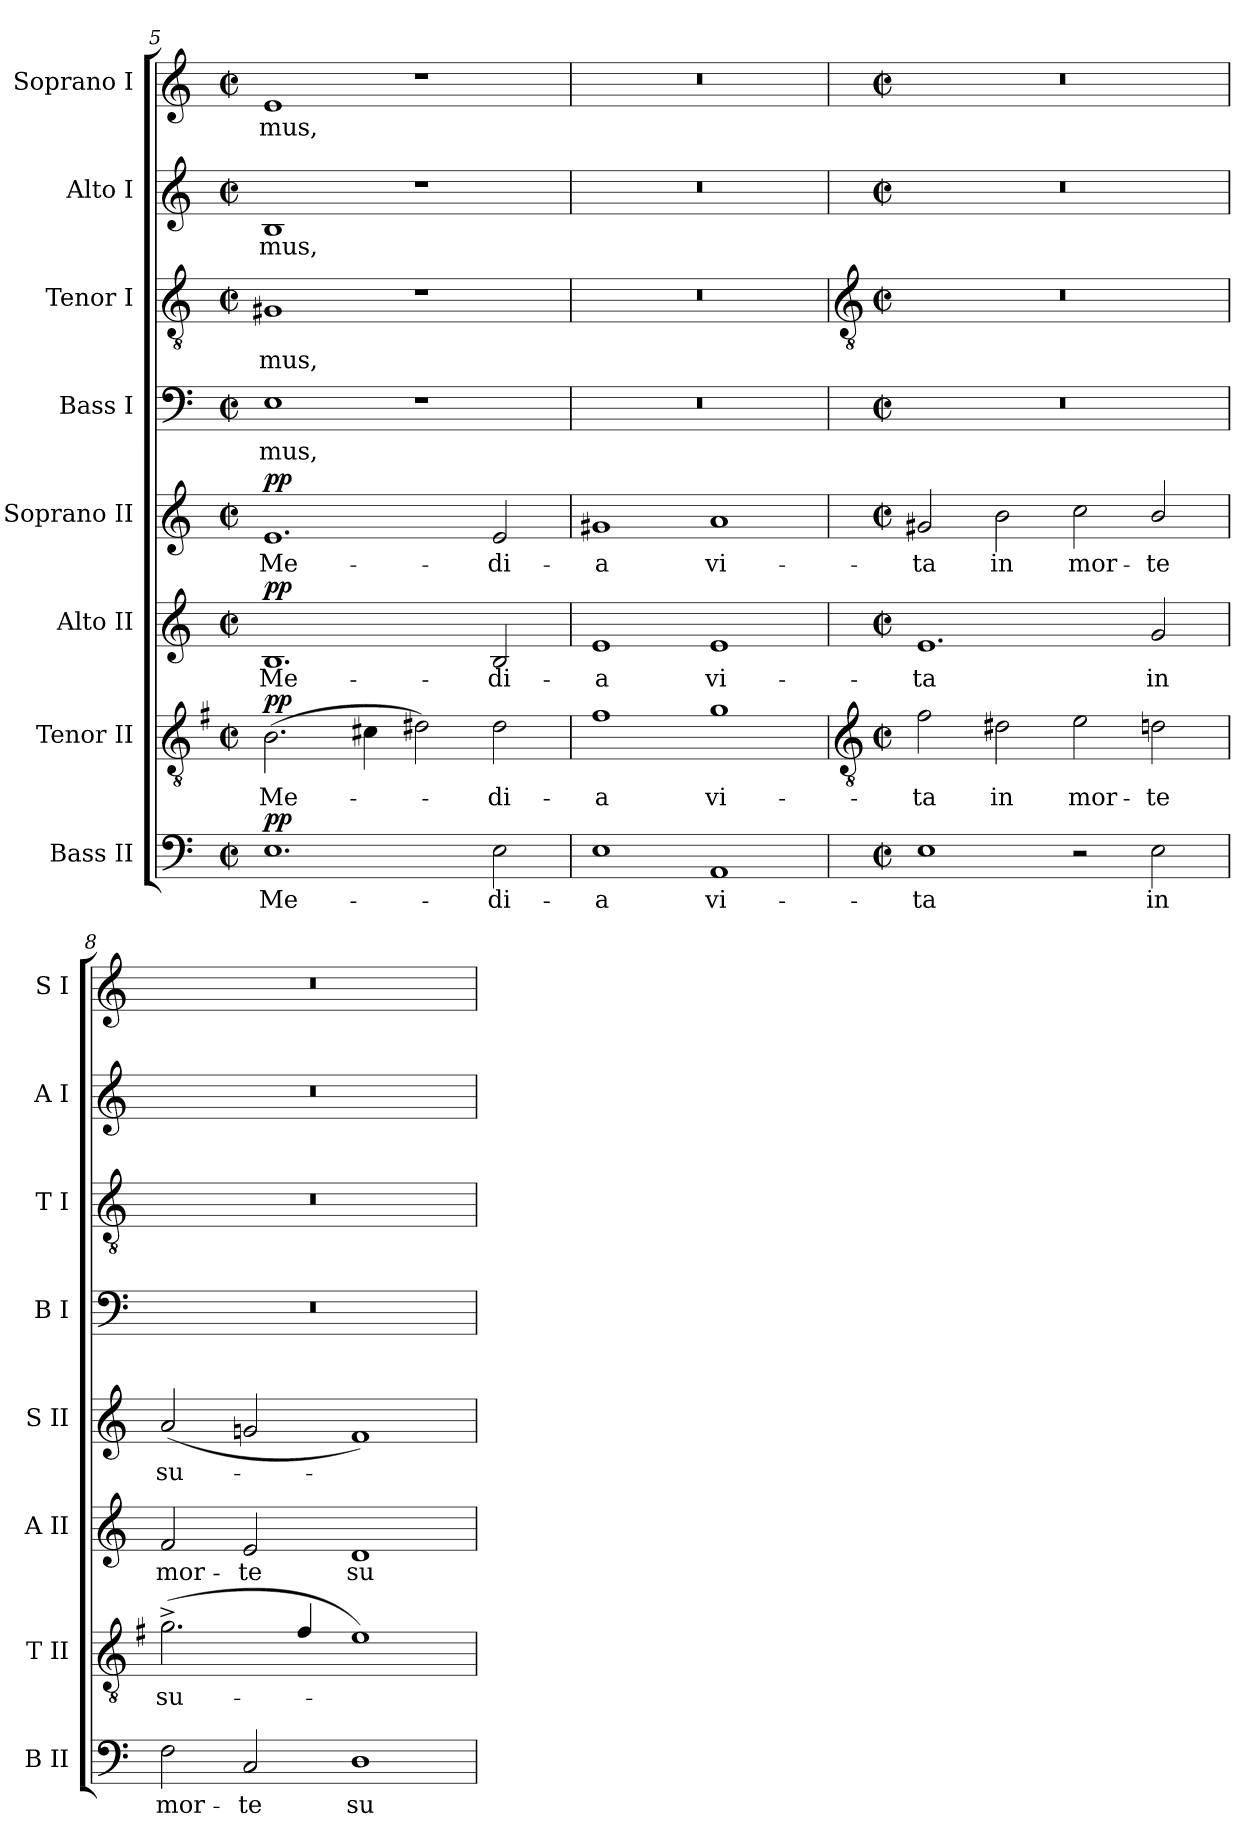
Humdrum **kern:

**kern	**text	**dynam	**kern	**text	**dynam	**kern	**text	**dynam	**kern	**text	**dynam	**kern	**text	**kern	**text	**kern	**text	**kern	**text
*part8	*part8	*part8	*part7	*part7	*part7	*part6	*part6	*part6	*part5	*part5	*part5	*part4	*part4	*part3	*part3	*part2	*part2	*part1	*part1
*staff8	*staff8	*staff8	*staff7	*staff7	*staff7	*staff6	*staff6	*staff6	*staff5	*staff5	*staff5	*staff4	*staff4	*staff3	*staff3	*staff2	*staff2	*staff1	*staff1
*I"Bass II	*	*	*I"Tenor II	*	*	*I"Alto II	*	*	*I"Soprano II	*	*	*I"Bass I	*	*I"Tenor I	*	*I"Alto I	*	*I"Soprano I	*
*I'B II	*	*	*I'T II	*	*	*I'A II	*	*	*I'S II	*	*	*I'B I	*	*I'T I	*	*I'A I	*	*I'S I	*
*clefF4	*	*	*clefGv2	*	*	*clefG2	*	*	*clefG2	*	*	*clefF4	*	*clefGv2	*	*clefG2	*	*clefG2	*
*	*	*	*ITrd4c7	*	*	*	*	*	*	*	*	*	*	*	*	*	*	*	*
*k[]	*	*	*k[]	*	*	*k[]	*	*	*k[]	*	*	*k[]	*	*k[]	*	*k[]	*	*k[]	*
*C:	*	*	*C:	*	*	*C:	*	*	*C:	*	*	*C:	*	*C:	*	*C:	*	*C:	*
*M4/2	*	*	*M4/2	*	*	*M4/2	*	*	*M4/2	*	*	*M4/2	*	*M4/2	*	*M4/2	*	*M4/2	*
*met(c|)	*	*	*met(c|)	*	*	*met(c|)	*	*	*met(c|)	*	*	*met(c|)	*	*met(c|)	*	*met(c|)	*	*met(c|)	*
=5	=5	=5	=5	=5	=5	=5	=5	=5	=5	=5	=5	=5	=5	=5	=5	=5	=5	=5	=5
!	!LO:LY:b	!LO:DY:b	!	!LO:LY:b	!LO:DY:b	!	!LO:LY:b	!LO:DY:b	!	!LO:LY:b	!LO:DY:b	!	!LO:LY:b	!	!LO:LY:b	!	!LO:LY:b	!	!LO:LY:b
1.E	Me-	pp	(<2.E	Me-	pp	1.B	Me-	pp	1.e	Me-	pp	1E	-mus,	1G#X	mus,	1B	-mus,	1e	mus,
.	.	.	4F#X	.	.	.	.	.	.	.	.	.	.	.	.	.	.	.	.
.	.	.	2G#X)	.	.	.	.	.	.	.	.	1r	.	1r	.	1r	.	1r	.
!	!LO:LY:b	!	!	!LO:LY:b	!	!	!LO:LY:b	!	!	!LO:LY:b	!	!	!	!	!	!	!	!	!
2E	-di-	.	2G#	di-	.	2B	-di-	.	2e	-di-	.	.	.	.	.	.	.	.	.
=6	=6	=6	=6	=6	=6	=6	=6	=6	=6	=6	=6	=6	=6	=6	=6	=6	=6	=6	=6
!	!LO:LY:b	!	!	!LO:LY:b	!	!	!LO:LY:b	!	!	!LO:LY:b	!	!	!	!	!	!	!	!	!
1E	-a	.	1B	-a	.	1e	-a	.	1g#X	-a	.	0r	.	0r	.	0r	.	0r	.
!	!LO:LY:b	!	!	!LO:LY:b	!	!	!LO:LY:b	!	!	!LO:LY:b	!	!	!	!	!	!	!	!	!
1AA	vi-	.	1c	vi-	.	1e	vi-	.	1a	vi-	.	.	.	.	.	.	.	.	.
!!LO:LB:g=z
=7	=7	=7	=7	=7	=7	=7	=7	=7	=7	=7	=7	=7	=7	=7	=7	=7	=7	=7	=7
*	*	*	*clefGv2	*	*	*	*	*	*	*	*	*	*	*clefGv2	*	*	*	*	*
*M4/2	*	*	*M4/2	*	*	*M4/2	*	*	*M4/2	*	*	*M4/2	*	*M4/2	*	*M4/2	*	*M4/2	*
*met(c|)	*	*	*met(c|)	*	*	*met(c|)	*	*	*met(c|)	*	*	*met(c|)	*	*met(c|)	*	*met(c|)	*	*met(c|)	*
!	!LO:LY:b	!	!	!LO:LY:b	!	!	!LO:LY:b	!	!	!LO:LY:b	!	!	!	!	!	!	!	!	!
1E	-ta	.	2B	-ta	.	1.e	-ta	.	2g#X	-ta	.	0r	.	0r	.	0r	.	0r	.
!	!	!	!	!LO:LY:b	!	!	!	!	!	!LO:LY:b	!	!	!	!	!	!	!	!	!
.	.	.	2G#X	in	.	.	.	.	2b	in	.	.	.	.	.	.	.	.	.
!	!	!	!	!LO:LY:b	!	!	!	!	!	!LO:LY:b	!	!	!	!	!	!	!	!	!
2r	.	.	2A	mor-	.	.	.	.	2cc	mor-	.	.	.	.	.	.	.	.	.
!	!LO:LY:b	!	!	!LO:LY:b	!	!	!LO:LY:b	!	!	!LO:LY:b	!	!	!	!	!	!	!	!	!
2E	in	.	2Gn	-te	.	2g	in	.	2b/	-te	.	.	.	.	.	.	.	.	.
=8	=8	=8	=8	=8	=8	=8	=8	=8	=8	=8	=8	=8	=8	=8	=8	=8	=8	=8	=8
!	!LO:LY:b	!	!	!LO:LY:b	!	!	!LO:LY:b	!	!	!LO:LY:b	!	!	!	!	!	!	!	!	!
2F	mor-	.	(<2.c^	su-	.	2f	mor-	.	(<2a	su-	.	0r	.	0r	.	0r	.	0r	.
!	!LO:LY:b	!	!	!	!	!	!LO:LY:b	!	!	!	!	!	!	!	!	!	!	!	!
2C	-te	.	.	.	.	2e	-te	.	2gn	.	.	.	.	.	.	.	.	.	.
.	.	.	4B/	.	.	.	.	.	.	.	.	.	.	.	.	.	.	.	.
!	!LO:LY:b	!	!	!	!	!	!LO:LY:b	!	!	!	!	!	!	!	!	!	!	!	!
1D	su-	.	1A)	.	.	1d	su-	.	1f)	.	.	.	.	.	.	.	.	.	.
=	=	=	=	=	=	=	=	=	=	=	=	=	=	=	=	=	=	=	=
*-	*-	*-	*-	*-	*-	*-	*-	*-	*-	*-	*-	*-	*-	*-	*-	*-	*-	*-	*-
